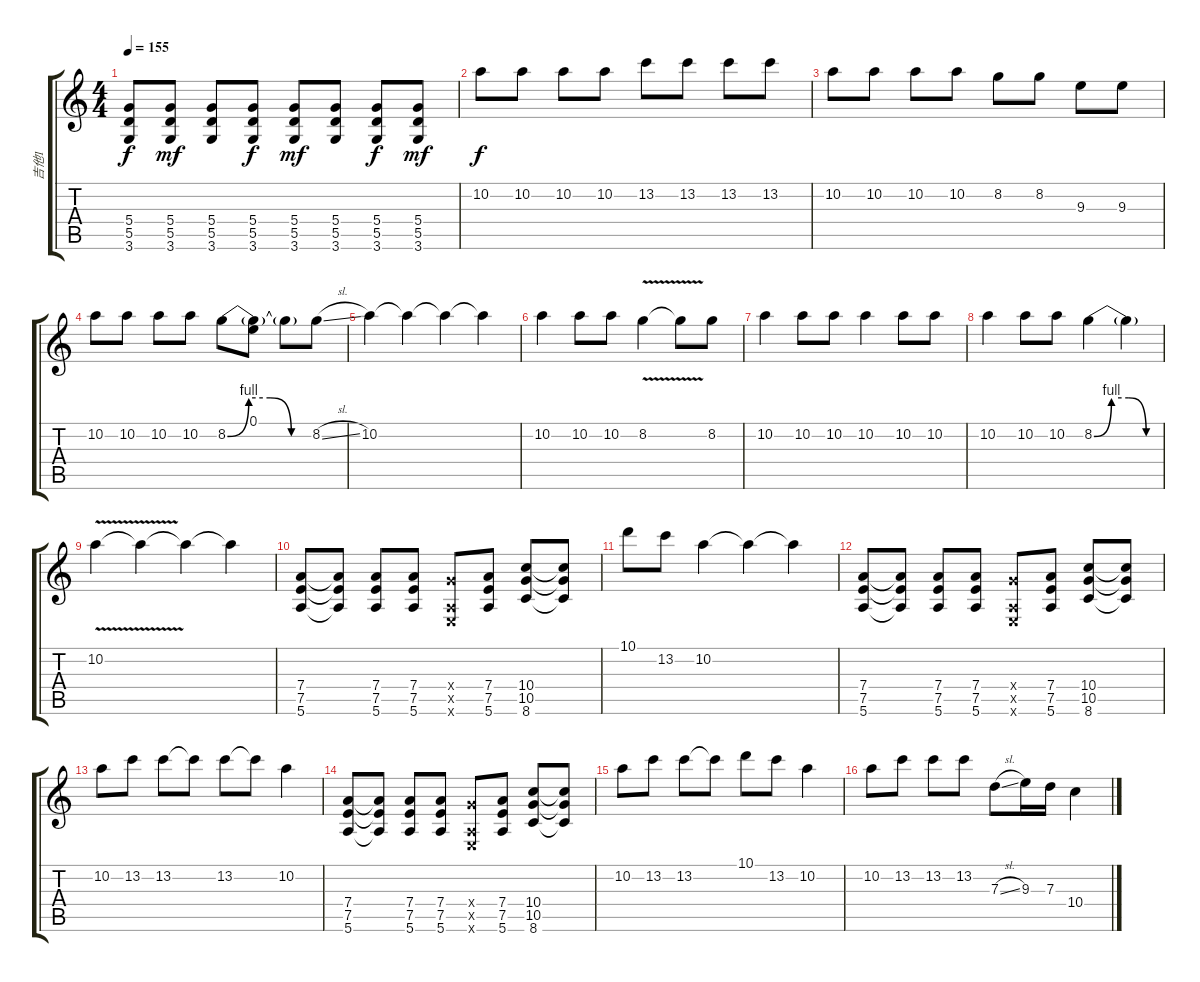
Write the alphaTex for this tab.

\track ("吉他1" "吉他1") {instrument electricguitarjazz}
\staff {score tabs}
\tuning (E4 B3 G3 D3 A2 E2) {hide}
\ts (4 4)
\tempo 155
\clef g2
\ks c
(5.4 5.5 3.6).8{dy f volume 15} (5.4 5.5 3.6).8{dy mf} (5.4 5.5 3.6).8 (5.4 5.5 3.6).8{dy f} (5.4 5.5 3.6).8{dy mf} (5.4 5.5 3.6).8 (5.4 5.5 3.6).8{dy f} (5.4 5.5 3.6).8{dy mf} |
10.2.8{dy f volume 16 instrument overdrivenguitar} 10.2.8 10.2.8 10.2.8 13.2.8 13.2.8 13.2.8 13.2.8 |
10.2.8 10.2.8 10.2.8 10.2.8 8.2.8 8.2.8 9.3.8 9.3.8 |
10.2.8 10.2.8 10.2.8 10.2.8 8.2{be (custom 0 0 15 4 30 4 45 0 60 0)}.8 (0.1 8.2{t}).8 8.2{t}.8 8.2{sl}.8 |
10.2.4 10.2{t}.4 10.2{t}.4 10.2{t}.4 |
10.2.4 10.2.8 10.2.8 8.2{v}.4 8.2{t}.8 8.2.8 |
10.2.4 10.2.8 10.2.8 10.2.4 10.2.8 10.2.8 |
10.2.4 10.2.8 10.2.8 8.2{be (custom 0 0 15 4 30 4 45 0 60 0)}.4 8.2{t}.4 |
10.2{v}.4 10.2{t}.4 10.2{t}.4 10.2{t}.4 |
(7.4 7.5 5.6).8 (7.4{t} 7.5{t} 5.6{t}).8 (7.4 7.5 5.6).8 (7.4 7.5 5.6).8 (5.4{x} 0.5{x} 0.6{x}).8 (7.4 7.5 5.6).8 (10.4 10.5 8.6).8 (10.4{t} 10.5{t} 8.6{t}).8 |
10.1.8 13.2.8 10.2.4 10.2{t}.4 10.2{t}.4 |
(7.4 7.5 5.6).8 (7.4{t} 7.5{t} 5.6{t}).8 (7.4 7.5 5.6).8 (7.4 7.5 5.6).8 (5.4{x} 0.5{x} 0.6{x}).8 (7.4 7.5 5.6).8 (10.4 10.5 8.6).8 (10.4{t} 10.5{t} 8.6{t}).8 |
10.2.8 13.2.8 13.2.8 13.2{t}.8 13.2.8 13.2{t}.8 10.2.4 |
(7.4 7.5 5.6).8 (7.4{t} 7.5{t} 5.6{t}).8 (7.4 7.5 5.6).8 (7.4 7.5 5.6).8 (5.4{x} 0.5{x} 0.6{x}).8 (7.4 7.5 5.6).8 (10.4 10.5 8.6).8 (10.4{t} 10.5{t} 8.6{t}).8 |
10.2.8 13.2.8 13.2.8 13.2{t}.8 10.1.8 13.2.8 10.2.4 |
10.2.8 13.2.8 13.2.8 13.2.8 7.3{sl}.8 9.3.16 7.3.16 10.4.4
